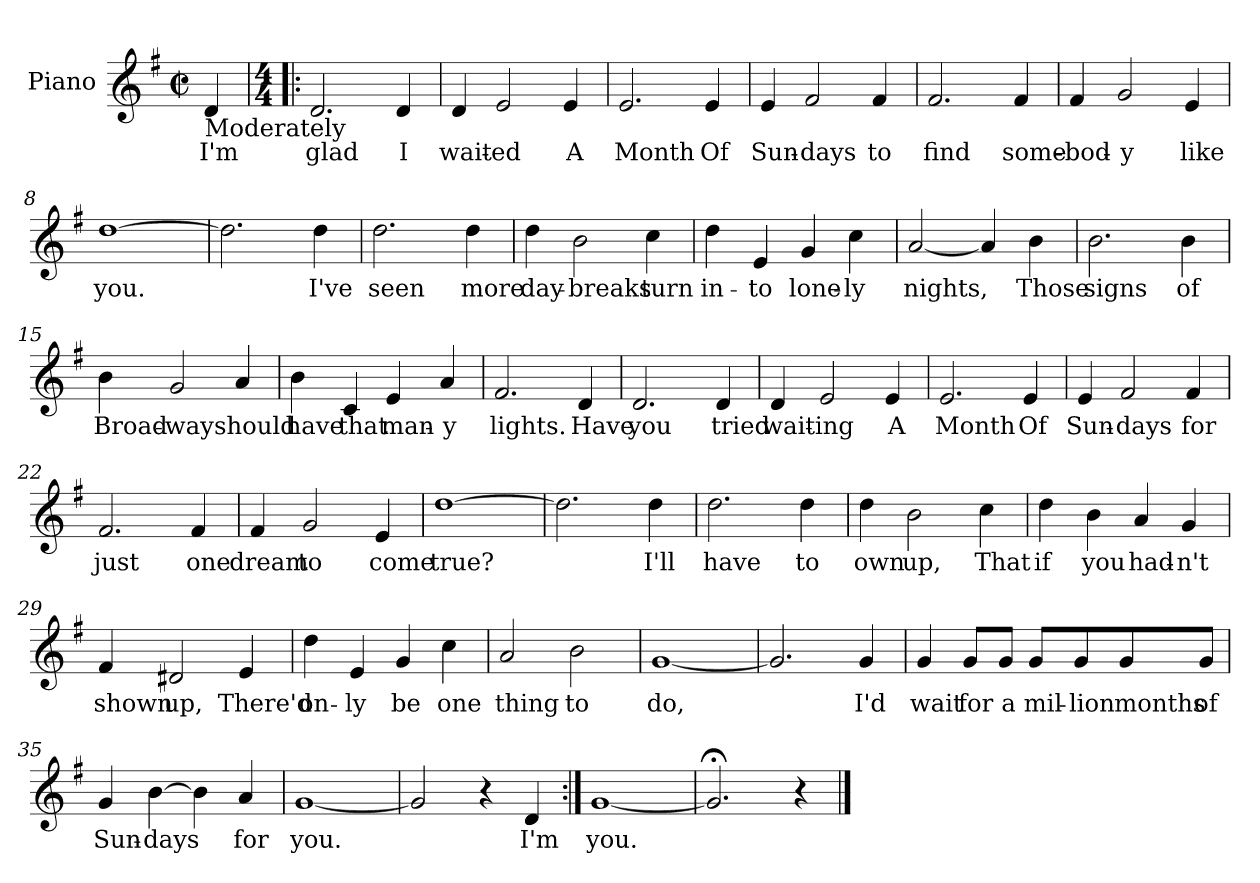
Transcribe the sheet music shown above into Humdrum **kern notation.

**kern	**text
*part1	*part1
*staff1	*staff1
*I"Piano	*
*I'Pno	*
*clefG2	*
*k[f#]	*
*G:	*
*M2/2	*
*met(c|)	*
=1	=1
!LO:TX:b:t=Moderately	!
4d/	I'm
=2!|:	=2!|:
*M4/4	*
2.d/	glad
4d/	I
=3	=3
4d/	wait-
2e/	-ed
4e/	A
=4	=4
2.e/	Month
4e/	Of
=5	=5
4e/	Sun-
2f#/	-days
4f#/	to
!!LO:LB:g=z
=6	=6
2.f#/	find
4f#/	some-
=7	=7
4f#/	-bod-
2g/	-y
4e/	like
=8	=8
[1dd	you.
=9	=9
2.dd\]	.
4dd\	I've
!!LO:LB:g=z
=10	=10
2.dd\	seen
4dd\	more
=11	=11
4dd\	day-
2b\	-breaks
4cc\	turn
=12	=12
4dd\	in-
4e/	-to
4g/	lone-
4cc\	-ly
=13	=13
[2a/	nights,
4a/]	.
4b\	Those
!!LO:LB:g=z
=14	=14
2.b\	signs
4b\	of
=15	=15
4b\	Broad-
2g/	-way
4a/	should
=16	=16
4b\	have
4c/	that
4e/	man-
4a/	-y
=17	=17
2.f#/	lights.
4d/	Have
!!LO:LB:g=z
=18	=18
2.d/	you
4d/	tried
=19	=19
4d/	wait-
2e/	-ing
4e/	A
=20	=20
2.e/	Month
4e/	Of
=21	=21
4e/	Sun-
2f#/	-days
4f#/	for
=22	=22
2.f#/	just
4f#/	one
=23	=23
4f#/	dream
2g/	to
4e/	come
=24	=24
[1dd	true?
!!LO:LB:g=z
=25	=25
2.dd\]	.
4dd\	I'll
=26	=26
2.dd\	have
4dd\	to
=27	=27
4dd\	own
2b\	up,
4cc\	That
=28	=28
4dd\	if
4b\	you
4a/	had-
4g/	-n't
=29	=29
4f#/	shown
2d#X/	up,
4e/	There'd
!!LO:LB:g=z
=30	=30
4dd\	on-
4e/	-ly
4g/	be
4cc\	one
=31	=31
2a/	thing
2b\	to
=32	=32
[1g	do,
=33	=33
2.g/]	.
4g/	I'd
!!LO:LB:g=z
=34	=34
4g/	wait
8g/L	for
8g/J	a
8g/L	mil-
8g/	-lion
8g/	months
8g/J	of
=35	=35
4g/	Sun-
[4b\	-days
4b\]	.
4a/	for
=36	=36
[1g	you.
=37	=37
2g/]	.
4r	.
4d/	I'm
=38:|!	=38:|!
[1g	you.
=39	=39
2.g;</]	.
4r	.
==	==
*-	*-
